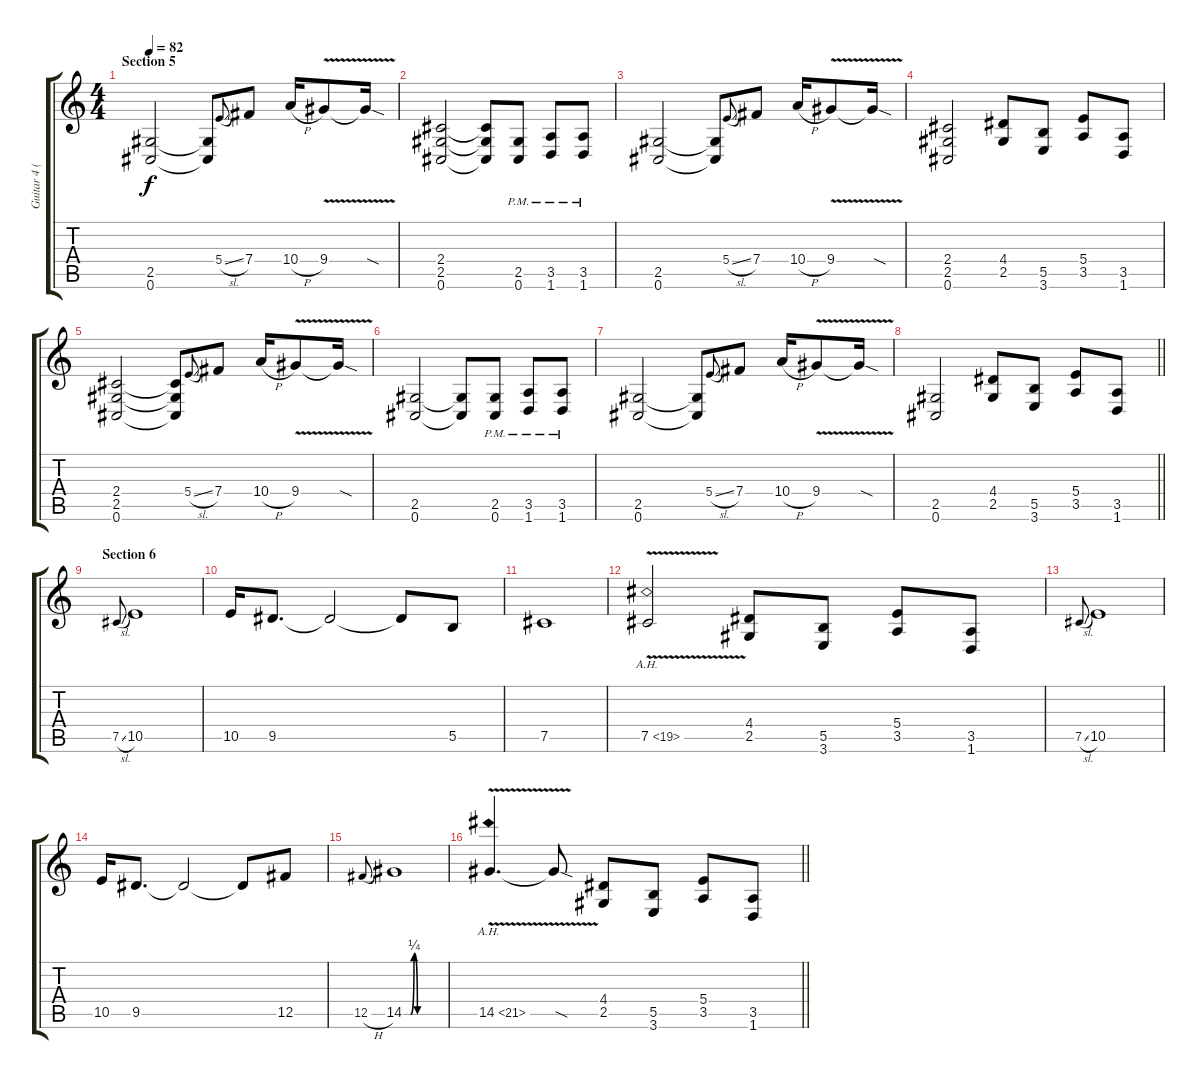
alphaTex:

\track ("Guitar 4 (Distortion)" "Guitar 4 (") {instrument distortionguitar}
\staff {score tabs}
\tuning (Db4 Ab3 E3 B2 Gb2 Db2) {hide}
\ts (4 4)
\section ("" "Section 5")
\tempo 82
\clef g2
\ks c
(2.5 0.6).2{dy f} (2.5{t} 0.6{t}).8 5.4{sl}.8{gr onbeat} 7.4.8 10.4{h}.16 9.4{v}.8 9.4{sod t}.16 |
(2.4 2.5 0.6).2 (2.4{t} 2.5{t} 0.6{t}).8 (2.5{pm} 0.6{pm}).8 (3.5{pm} 1.6{pm}).8 (3.5{pm} 1.6{pm}).8 |
(2.5 0.6).2 (2.5{t} 0.6{t}).8 5.4{sl}.8{gr onbeat} 7.4.8 10.4{h}.16 9.4{v}.8 9.4{sod t}.16 |
(2.4 2.5 0.6).2 (4.4 2.5).8 (5.5 3.6).8 (5.4 3.5).8 (3.5 1.6).8 |
(2.4 2.5 0.6).2 (2.4{t} 2.5{t} 0.6{t}).8 5.4{sl}.8{gr onbeat} 7.4.8 10.4{h}.16 9.4{v}.8 9.4{sod t}.16 |
(2.5 0.6).2 (2.5{t} 0.6{t}).8 (2.5{pm} 0.6{pm}).8 (3.5{pm} 1.6{pm}).8 (3.5{pm} 1.6{pm}).8 |
(2.5 0.6).2 (2.5{t} 0.6{t}).8 5.4{sl}.8{gr onbeat} 7.4.8 10.4{h}.16 9.4{v}.8 9.4{sod t}.16 |
\barLineRight lightlight
(2.5 0.6).2 (4.4 2.5).8 (5.5 3.6).8 (5.4 3.5).8 (3.5 1.6).8 |
\section ("" "Section 6")
7.5{sl}.8{gr onbeat} 10.5.1 |
10.5.16 9.5.8{d} 9.5{t}.2 9.5{t}.8 5.5.8 |
7.5.1 |
7.5{ah 12 v}.2 (4.4 2.5).8 (5.5 3.6).8 (5.4 3.5).8 (3.5 1.6).8 |
7.5{sl}.8{gr onbeat} 10.5.1 |
10.5.16 9.5.8{d} 9.5{t}.2 9.5{t}.8 12.5.8 |
12.5{h}.8{gr onbeat} 14.5{be (custom 0 0 10 0 15 1 20 0 60 0)}.1 |
\barLineRight lightlight
14.5{ah 7 v}.4{d} 14.5{sod t}.8 (4.4 2.5).8 (5.5 3.6).8 (5.4 3.5).8 (3.5 1.6).8
